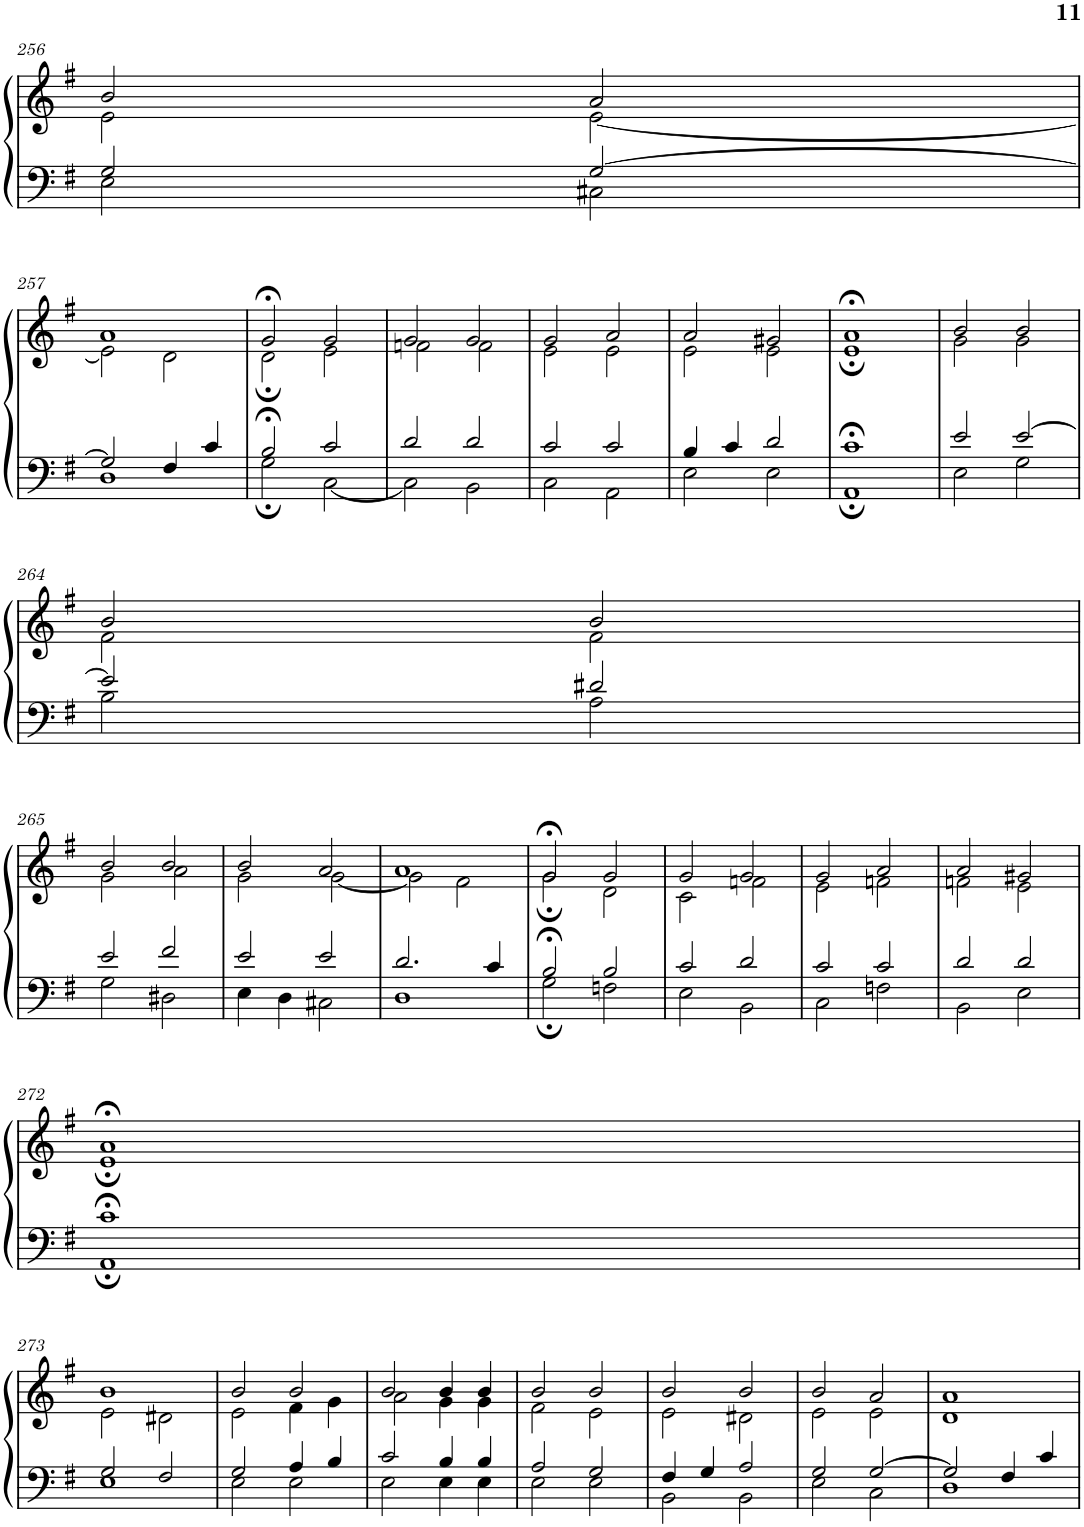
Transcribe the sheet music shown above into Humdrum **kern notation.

**kern	**kern
*part1	*part1
*staff2	*staff1
*I"Piano	*
*I'Pno.	*
!!LO:PB:g=z
*clefF4	*clefG2
*k[f#]	*k[f#]
*M4/4	*M4/4
*met(c)	*met(c)
=256	=256
*^	*^
2G/	2E\	2b/	2e\
[2G/	2C#X\	2a/	[2e\
!!LO:LB:g=z	!!
=257	=257	=257	=257
2G/]	1D	1a	2e\]
4F#/	.	.	2d\
4c/	.	.	.
=258	=258	=258	=258
2B;</	2G;\	2g;</	2d;\
2c/	[2C\	2g/	2e\
=259	=259	=259	=259
2d/	2C\]	2g/	2fn\
2d/	2BB\	2g/	2f\
=260	=260	=260	=260
2c/	2C\	2g/	2e\
2c/	2AA\	2a/	2e\
=261	=261	=261	=261
4B/	2E\	2a/	2e\
4c/	.	.	.
2d/	2E\	2g#X/	2e\
=262	=262	=262	=262
1c;<	1AA;	1a;<	1e;
=263	=263	=263	=263
2e/	2E\	2b/	2g\
[2e/	2G\	2b/	2g\
!!LO:LB:g=z	!!
=264	=264	=264	=264
2e/]	2B\	2b/	2f#\
2d#X/	2A\	2b/	2f#\
!!LO:LB:g=z	!!
=265	=265	=265	=265
2e/	2G\	2b/	2g\
2f#/	2D#X\	2b/	2a\
=266	=266	=266	=266
2e/	4E\	2b/	2g\
.	4D\	.	.
2e/	2C#X\	2a/	[2g\
=267	=267	=267	=267
2.d/	1D	1a	2g\]
.	.	.	2f#\
4c/	.	.	.
=268	=268	=268	=268
2B;</	2G;\	2g;</	2g;\
2B/	2Fn\	2g/	2d\
=269	=269	=269	=269
2c/	2E\	2g/	2c\
2d/	2BB\	2g/	2fn\
=270	=270	=270	=270
2c/	2C\	2g/	2e\
2c/	2Fn\	2a/	2fn\
=271	=271	=271	=271
2d/	2BB\	2a/	2fn\
2d/	2E\	2g#X/	2e\
!!LO:LB:g=z	!!
=272	=272	=272	=272
1c;<	1AA;	1a;<	1e;
!!LO:LB:g=z	!!
=273	=273	=273	=273
2G/	1E	1b	2e\
2F#/	.	.	2d#X\
=274	=274	=274	=274
2G/	2E\	2b/	2e\
4A/	2E\	2b/	4f#\
4B/	.	.	4g\
=275	=275	=275	=275
2c/	2E\	2b/	2a\
4B/	4E\	4b/	4g\
4B/	4E\	4b/	4g\
=276	=276	=276	=276
2A/	2E\	2b/	2f#\
2G/	2E\	2b/	2e\
=277	=277	=277	=277
4F#/	2BB\	2b/	2e\
4G/	.	.	.
2A/	2BB\	2b/	2d#X\
=278	=278	=278	=278
2G/	2E\	2b/	2e\
[2G/	2C\	2a/	2e\
=279	=279	=279	=279
2G/]	1D	1a	1d
4F#/	.	.	.
4c/	.	.	.
*v	*v	*	*
*	*v	*v
=	=
*-	*-
